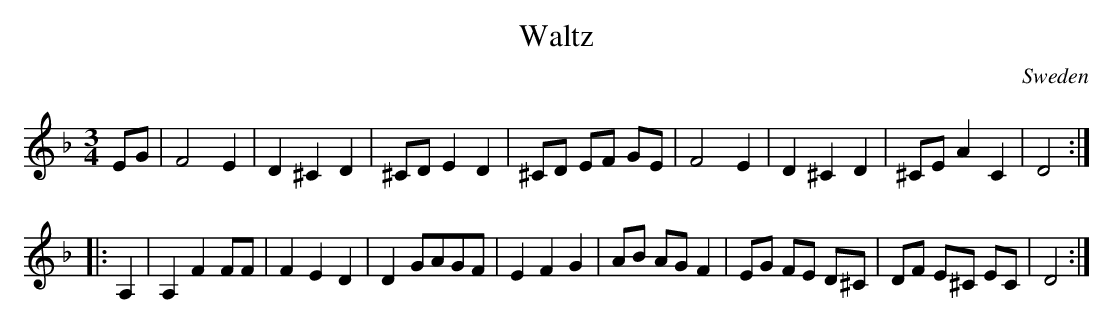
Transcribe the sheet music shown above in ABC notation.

X:1
T:Waltz
M:3/4
O:Sweden
K:D minor
EG|\
F4 E2| D2 ^C2 D2| ^CD E2 D2| ^CD EF GE|\
F4 E2| D2 ^C2 D2| ^CE A2 C2| D4 ::
A,2|\
A,2 F2 FF| F2 E2 D2| D2 GAGF| E2 F2 G2| \
AB AG F2| EG FE D^C| DF E^C EC| D4 :|
